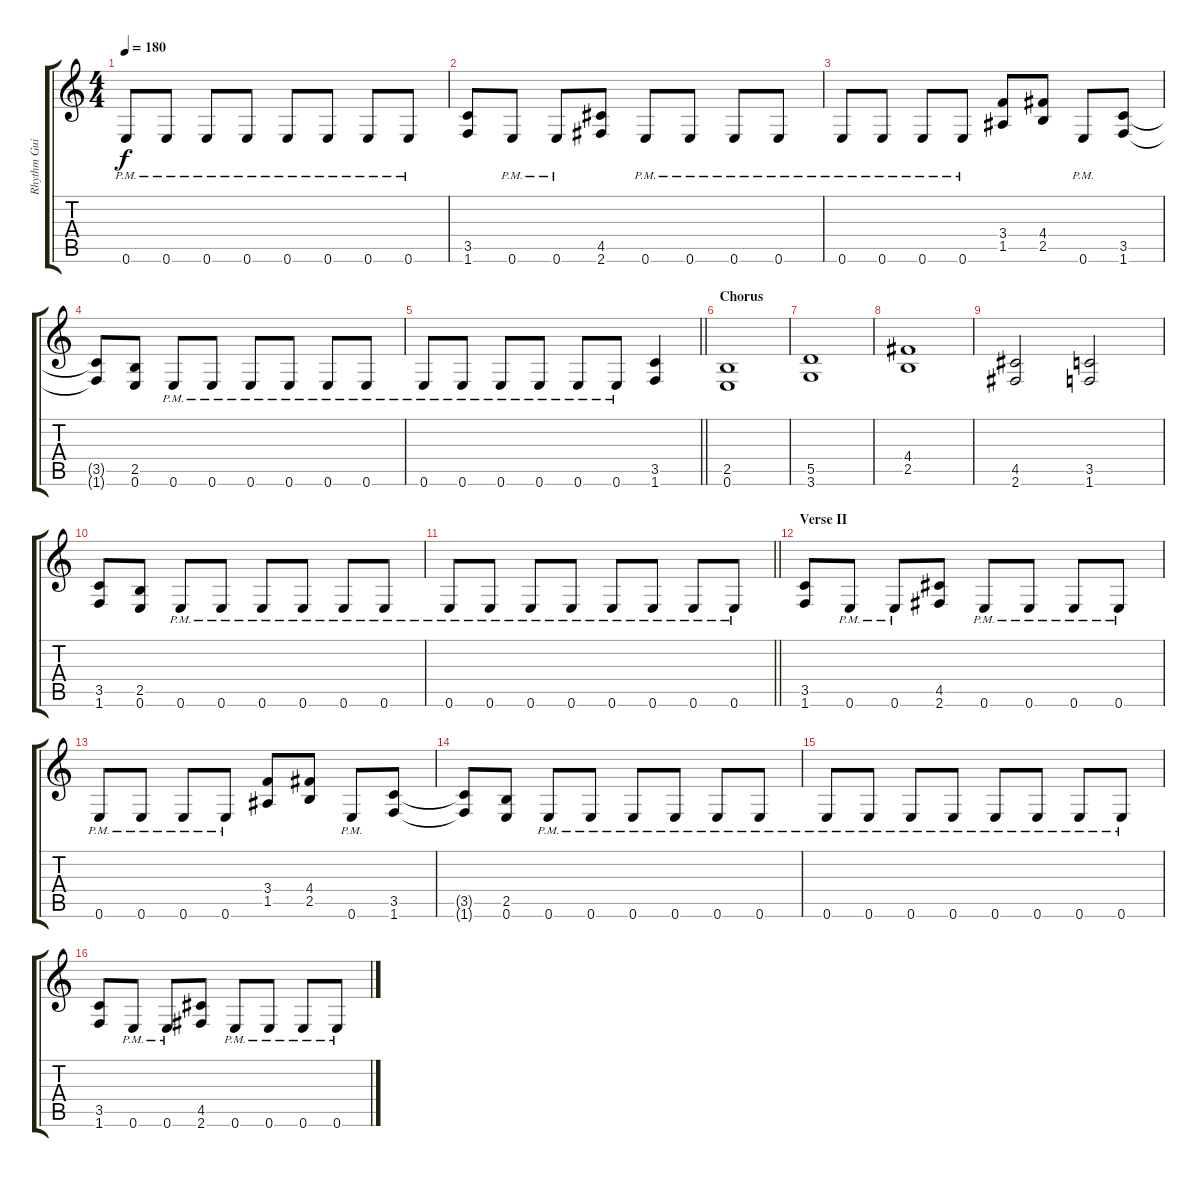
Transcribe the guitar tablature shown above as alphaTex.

\track ("Rhythm Guitar" "Rhythm Gui") {instrument electricguitarjazz}
\staff {score tabs}
\tuning (E4 B3 G3 D3 A2 E2) {hide}
\ts (4 4)
\tempo 180
\clef g2
\ks c
0.6{pm}.8{dy f} 0.6{pm}.8 0.6{pm}.8 0.6{pm}.8 0.6{pm}.8 0.6{pm}.8 0.6{pm}.8 0.6{pm}.8 |
(3.5 1.6).8 0.6{pm}.8 0.6{pm}.8 (4.5 2.6).8 0.6{pm}.8 0.6{pm}.8 0.6{pm}.8 0.6{pm}.8 |
0.6{pm}.8 0.6{pm}.8 0.6{pm}.8 0.6{pm}.8 (3.4 1.5).8 (4.4 2.5).8 0.6{pm}.8 (3.5 1.6).8 |
(3.5{t} 1.6{t}).8 (2.5 0.6).8 0.6{pm}.8 0.6{pm}.8 0.6{pm}.8 0.6{pm}.8 0.6{pm}.8 0.6{pm}.8 |
\barLineRight lightlight
0.6{pm}.8 0.6{pm}.8 0.6{pm}.8 0.6{pm}.8 0.6{pm}.8 0.6{pm}.8 (3.5 1.6).4 |
\section ("" "Chorus")
(2.5 0.6).1 |
(5.5 3.6).1 |
(4.4 2.5).1 |
(4.5 2.6).2 (3.5 1.6).2 |
(3.5 1.6).8 (2.5 0.6).8 0.6{pm}.8 0.6{pm}.8 0.6{pm}.8 0.6{pm}.8 0.6{pm}.8 0.6{pm}.8 |
\barLineRight lightlight
0.6{pm}.8 0.6{pm}.8 0.6{pm}.8 0.6{pm}.8 0.6{pm}.8 0.6{pm}.8 0.6{pm}.8 0.6{pm}.8 |
\section ("" "Verse II")
(3.5 1.6).8 0.6{pm}.8 0.6{pm}.8 (4.5 2.6).8 0.6{pm}.8 0.6{pm}.8 0.6{pm}.8 0.6{pm}.8 |
0.6{pm}.8 0.6{pm}.8 0.6{pm}.8 0.6{pm}.8 (3.4 1.5).8 (4.4 2.5).8 0.6{pm}.8 (3.5 1.6).8 |
(3.5{t} 1.6{t}).8 (2.5 0.6).8 0.6{pm}.8 0.6{pm}.8 0.6{pm}.8 0.6{pm}.8 0.6{pm}.8 0.6{pm}.8 |
0.6{pm}.8 0.6{pm}.8 0.6{pm}.8 0.6{pm}.8 0.6{pm}.8 0.6{pm}.8 0.6{pm}.8 0.6{pm}.8 |
(3.5 1.6).8 0.6{pm}.8 0.6{pm}.8 (4.5 2.6).8 0.6{pm}.8 0.6{pm}.8 0.6{pm}.8 0.6{pm}.8
